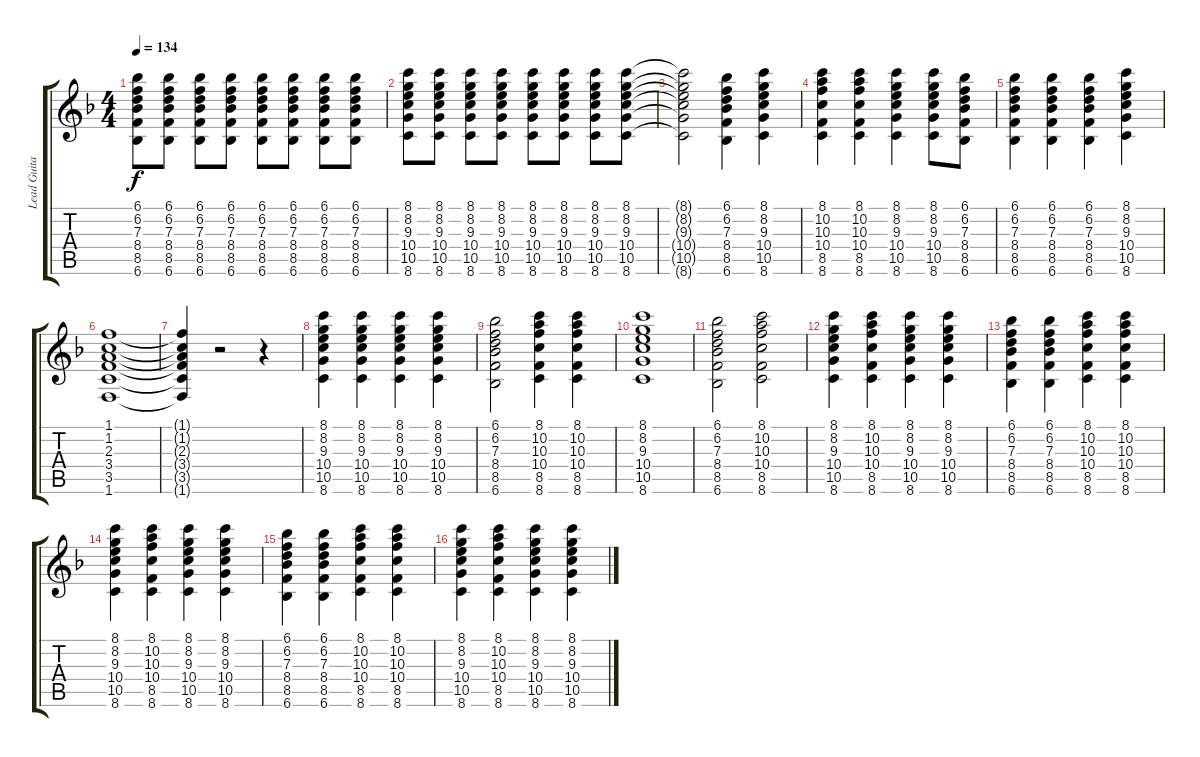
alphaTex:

\track ("Lead Guitar" "Lead Guita") {instrument distortionguitar}
\staff {score tabs}
\tuning (E4 B3 G3 D3 A2 E2) {hide}
\ts (4 4)
\tempo 134
\clef g2
\ks f
(6.1 6.2 7.3 8.4 8.5 6.6).8{dy f} (6.1 6.2 7.3 8.4 8.5 6.6).8 (6.1 6.2 7.3 8.4 8.5 6.6).8 (6.1 6.2 7.3 8.4 8.5 6.6).8 (6.1 6.2 7.3 8.4 8.5 6.6).8 (6.1 6.2 7.3 8.4 8.5 6.6).8 (6.1 6.2 7.3 8.4 8.5 6.6).8 (6.1 6.2 7.3 8.4 8.5 6.6).8 |
(8.1 8.2 9.3 10.4 10.5 8.6).8 (8.1 8.2 9.3 10.4 10.5 8.6).8 (8.1 8.2 9.3 10.4 10.5 8.6).8 (8.1 8.2 9.3 10.4 10.5 8.6).8 (8.1 8.2 9.3 10.4 10.5 8.6).8 (8.1 8.2 9.3 10.4 10.5 8.6).8 (8.1 8.2 9.3 10.4 10.5 8.6).8 (8.1 8.2 9.3 10.4 10.5 8.6).8 |
(8.1{t} 8.2{t} 9.3{t} 10.4{t} 10.5{t} 8.6{t}).2 (6.1 6.2 7.3 8.4 8.5 6.6).4 (8.1 8.2 9.3 10.4 10.5 8.6).4 |
(8.1 10.2 10.3 10.4 8.5 8.6).4 (8.1 10.2 10.3 10.4 8.5 8.6).4 (8.1 8.2 9.3 10.4 10.5 8.6).4 (8.1 8.2 9.3 10.4 10.5 8.6).8 (6.1 6.2 7.3 8.4 8.5 6.6).8 |
(6.1 6.2 7.3 8.4 8.5 6.6).4 (6.1 6.2 7.3 8.4 8.5 6.6).4 (6.1 6.2 7.3 8.4 8.5 6.6).4 (8.1 8.2 9.3 10.4 10.5 8.6).4 |
(1.1 1.2 2.3 3.4 3.5 1.6).1 |
(1.1{t} 1.2{t} 2.3{t} 3.4{t} 3.5{t} 1.6{t}).4 r.2 r.4 |
(8.1 8.2 9.3 10.4 10.5 8.6).4 (8.1 8.2 9.3 10.4 10.5 8.6).4 (8.1 8.2 9.3 10.4 10.5 8.6).4 (8.1 8.2 9.3 10.4 10.5 8.6).4 |
(6.1 6.2 7.3 8.4 8.5 6.6).2 (8.1 10.2 10.3 10.4 8.5 8.6).4 (8.1 10.2 10.3 10.4 8.5 8.6).4 |
(8.1 8.2 9.3 10.4 10.5 8.6).1 |
(6.1 6.2 7.3 8.4 8.5 6.6).2 (8.1 10.2 10.3 10.4 8.5 8.6).2 |
(8.1 8.2 9.3 10.4 10.5 8.6).4 (8.1 10.2 10.3 10.4 8.5 8.6).4 (8.1 8.2 9.3 10.4 10.5 8.6).4 (8.1 8.2 9.3 10.4 10.5 8.6).4 |
(6.1 6.2 7.3 8.4 8.5 6.6).4 (6.1 6.2 7.3 8.4 8.5 6.6).4 (8.1 10.2 10.3 10.4 8.5 8.6).4 (8.1 10.2 10.3 10.4 8.5 8.6).4 |
(8.1 8.2 9.3 10.4 10.5 8.6).4 (8.1 10.2 10.3 10.4 8.5 8.6).4 (8.1 8.2 9.3 10.4 10.5 8.6).4 (8.1 8.2 9.3 10.4 10.5 8.6).4 |
(6.1 6.2 7.3 8.4 8.5 6.6).4 (6.1 6.2 7.3 8.4 8.5 6.6).4 (8.1 10.2 10.3 10.4 8.5 8.6).4 (8.1 10.2 10.3 10.4 8.5 8.6).4 |
(8.1 8.2 9.3 10.4 10.5 8.6).4 (8.1 10.2 10.3 10.4 8.5 8.6).4 (8.1 8.2 9.3 10.4 10.5 8.6).4 (8.1 8.2 9.3 10.4 10.5 8.6).4
